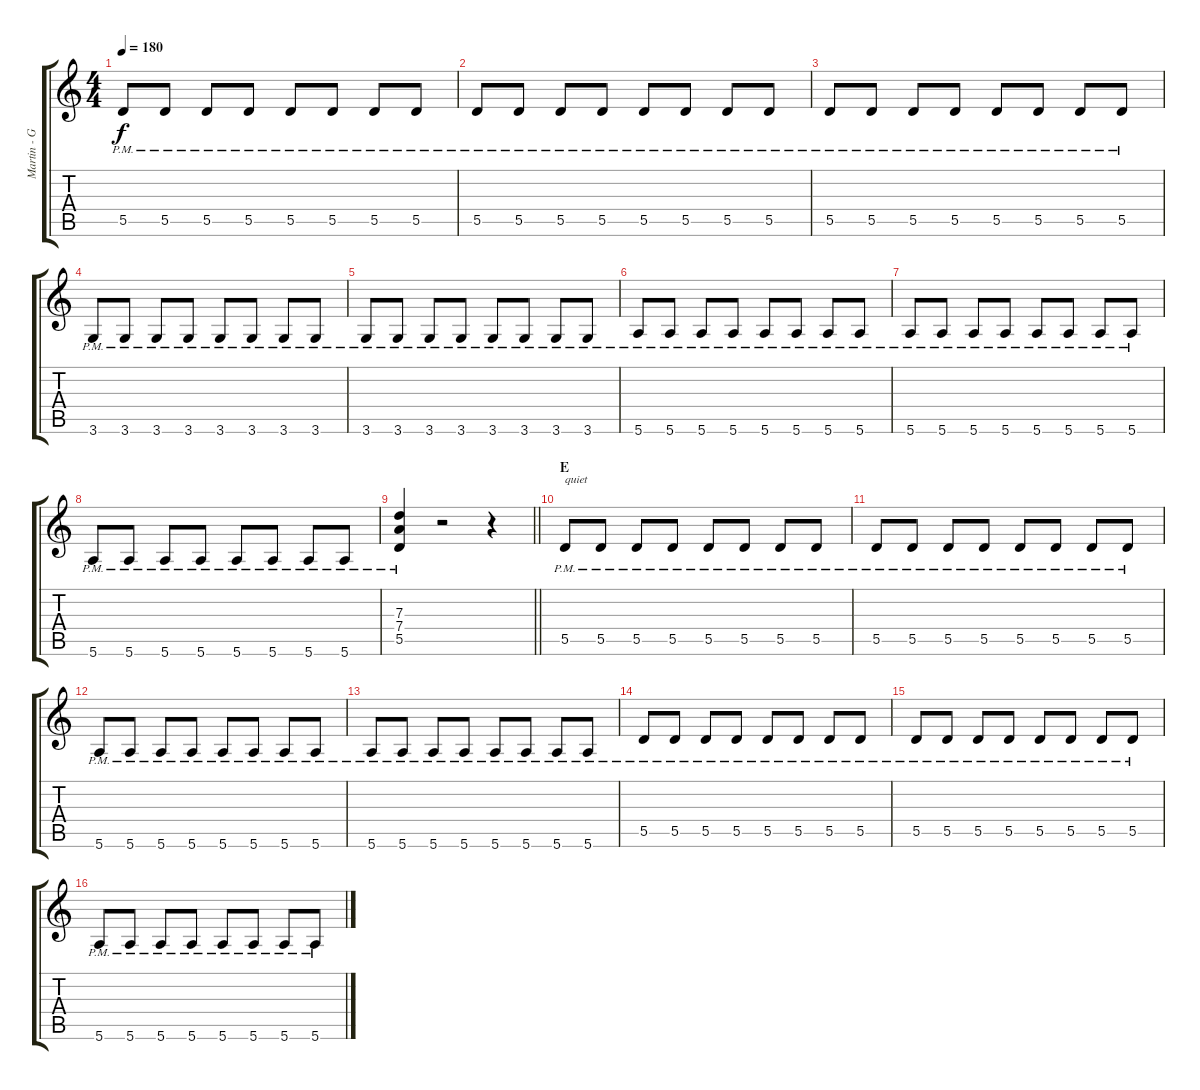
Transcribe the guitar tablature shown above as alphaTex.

\track ("Martin - Guitar" "Martin - G") {instrument distortionguitar}
\staff {score tabs}
\tuning (E4 B3 G3 D3 A2 E2) {hide}
\ts (4 4)
\tempo 180
\clef g2
\ks c
5.5{pm}.8{dy f} 5.5{pm}.8 5.5{pm}.8 5.5{pm}.8 5.5{pm}.8 5.5{pm}.8 5.5{pm}.8 5.5{pm}.8 |
5.5{pm}.8 5.5{pm}.8 5.5{pm}.8 5.5{pm}.8 5.5{pm}.8 5.5{pm}.8 5.5{pm}.8 5.5{pm}.8 |
5.5{pm}.8 5.5{pm}.8 5.5{pm}.8 5.5{pm}.8 5.5{pm}.8 5.5{pm}.8 5.5{pm}.8 5.5{pm}.8 |
3.6{pm}.8 3.6{pm}.8 3.6{pm}.8 3.6{pm}.8 3.6{pm}.8 3.6{pm}.8 3.6{pm}.8 3.6{pm}.8 |
3.6{pm}.8 3.6{pm}.8 3.6{pm}.8 3.6{pm}.8 3.6{pm}.8 3.6{pm}.8 3.6{pm}.8 3.6{pm}.8 |
5.6{pm}.8 5.6{pm}.8 5.6{pm}.8 5.6{pm}.8 5.6{pm}.8 5.6{pm}.8 5.6{pm}.8 5.6{pm}.8 |
5.6{pm}.8 5.6{pm}.8 5.6{pm}.8 5.6{pm}.8 5.6{pm}.8 5.6{pm}.8 5.6{pm}.8 5.6{pm}.8 |
5.6{pm}.8 5.6{pm}.8 5.6{pm}.8 5.6{pm}.8 5.6{pm}.8 5.6{pm}.8 5.6{pm}.8 5.6{pm}.8 |
\barLineRight lightlight
(7.3 7.4 5.5{pm}).4 r.2 r.4 |
\section ("" "E")
5.5{pm}.8{txt "quiet"} 5.5{pm}.8 5.5{pm}.8 5.5{pm}.8 5.5{pm}.8 5.5{pm}.8 5.5{pm}.8 5.5{pm}.8 |
5.5{pm}.8 5.5{pm}.8 5.5{pm}.8 5.5{pm}.8 5.5{pm}.8 5.5{pm}.8 5.5{pm}.8 5.5{pm}.8 |
5.6{pm}.8 5.6{pm}.8 5.6{pm}.8 5.6{pm}.8 5.6{pm}.8 5.6{pm}.8 5.6{pm}.8 5.6{pm}.8 |
5.6{pm}.8 5.6{pm}.8 5.6{pm}.8 5.6{pm}.8 5.6{pm}.8 5.6{pm}.8 5.6{pm}.8 5.6{pm}.8 |
5.5{pm}.8 5.5{pm}.8 5.5{pm}.8 5.5{pm}.8 5.5{pm}.8 5.5{pm}.8 5.5{pm}.8 5.5{pm}.8 |
5.5{pm}.8 5.5{pm}.8 5.5{pm}.8 5.5{pm}.8 5.5{pm}.8 5.5{pm}.8 5.5{pm}.8 5.5{pm}.8 |
5.6{pm}.8 5.6{pm}.8 5.6{pm}.8 5.6{pm}.8 5.6{pm}.8 5.6{pm}.8 5.6{pm}.8 5.6{pm}.8
